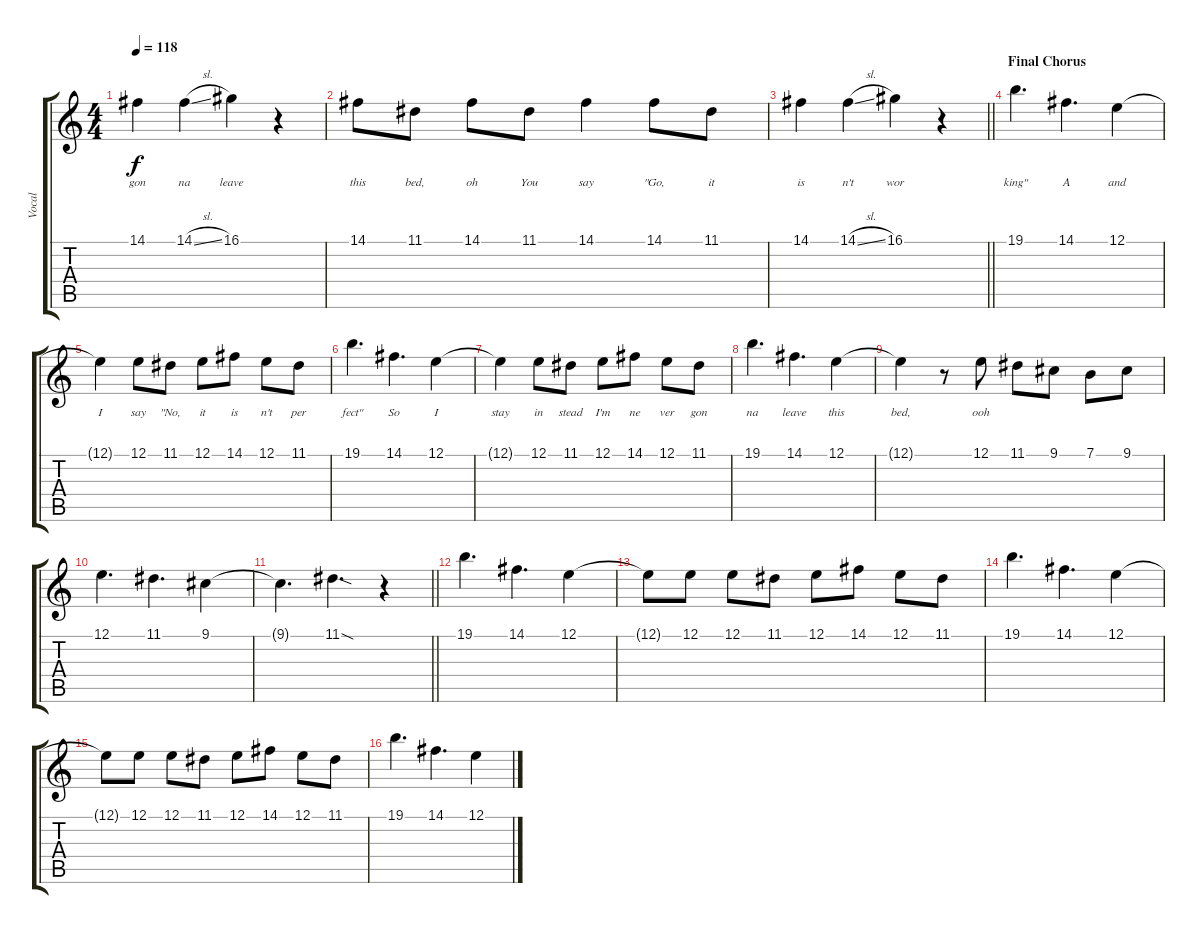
\track ("Vocal" "Vocal") {instrument lead2sawtooth}
\staff {score tabs}
\tuning (E4 B3 G3 D3 A2 E2) {hide}
\ts (4 4)
\tempo 118
\clef g2
\ks c
14.1.4{lyrics (0 "gon") lyrics (1 "") lyrics (2 "") lyrics (3 "") lyrics (4 "") dy f} 14.1{sl}.4{lyrics (0 "na") lyrics (1 "") lyrics (2 "") lyrics (3 "") lyrics (4 "")} 16.1.4{lyrics (0 "leave") lyrics (1 "") lyrics (2 "") lyrics (3 "") lyrics (4 "")} r.4 |
14.1.8{lyrics (0 "this") lyrics (1 "") lyrics (2 "") lyrics (3 "") lyrics (4 "")} 11.1.8{lyrics (0 "bed,") lyrics (1 "") lyrics (2 "") lyrics (3 "") lyrics (4 "")} 14.1.8{lyrics (0 "oh") lyrics (1 "") lyrics (2 "") lyrics (3 "") lyrics (4 "")} 11.1.8{lyrics (0 "You") lyrics (1 "") lyrics (2 "") lyrics (3 "") lyrics (4 "")} 14.1.4{lyrics (0 "say") lyrics (1 "") lyrics (2 "") lyrics (3 "") lyrics (4 "")} 14.1.8{lyrics (0 "\"Go,") lyrics (1 "") lyrics (2 "") lyrics (3 "") lyrics (4 "")} 11.1.8{lyrics (0 "it") lyrics (1 "") lyrics (2 "") lyrics (3 "") lyrics (4 "")} |
\barLineRight lightlight
14.1.4{lyrics (0 "is") lyrics (1 "") lyrics (2 "") lyrics (3 "") lyrics (4 "")} 14.1{sl}.4{lyrics (0 "n't") lyrics (1 "") lyrics (2 "") lyrics (3 "") lyrics (4 "")} 16.1.4{lyrics (0 "wor") lyrics (1 "") lyrics (2 "") lyrics (3 "") lyrics (4 "")} r.4 |
\section ("" "Final Chorus")
19.1.4{d lyrics (0 "king\"") lyrics (1 "") lyrics (2 "") lyrics (3 "") lyrics (4 "")} 14.1.4{d lyrics (0 "A") lyrics (1 "") lyrics (2 "") lyrics (3 "") lyrics (4 "")} 12.1.4{lyrics (0 "and") lyrics (1 "") lyrics (2 "") lyrics (3 "") lyrics (4 "")} |
12.1{t}.4{lyrics (0 "I") lyrics (1 "") lyrics (2 "") lyrics (3 "") lyrics (4 "")} 12.1.8{lyrics (0 "say") lyrics (1 "") lyrics (2 "") lyrics (3 "") lyrics (4 "")} 11.1.8{lyrics (0 "\"No,") lyrics (1 "") lyrics (2 "") lyrics (3 "") lyrics (4 "")} 12.1.8{lyrics (0 "it") lyrics (1 "") lyrics (2 "") lyrics (3 "") lyrics (4 "")} 14.1.8{lyrics (0 "is") lyrics (1 "") lyrics (2 "") lyrics (3 "") lyrics (4 "")} 12.1.8{lyrics (0 "n't") lyrics (1 "") lyrics (2 "") lyrics (3 "") lyrics (4 "")} 11.1.8{lyrics (0 "per") lyrics (1 "") lyrics (2 "") lyrics (3 "") lyrics (4 "")} |
19.1.4{d lyrics (0 "fect\"") lyrics (1 "") lyrics (2 "") lyrics (3 "") lyrics (4 "")} 14.1.4{d lyrics (0 "So") lyrics (1 "") lyrics (2 "") lyrics (3 "") lyrics (4 "")} 12.1.4{lyrics (0 "I") lyrics (1 "") lyrics (2 "") lyrics (3 "") lyrics (4 "")} |
12.1{t}.4{lyrics (0 "stay") lyrics (1 "") lyrics (2 "") lyrics (3 "") lyrics (4 "")} 12.1.8{lyrics (0 "in") lyrics (1 "") lyrics (2 "") lyrics (3 "") lyrics (4 "")} 11.1.8{lyrics (0 "stead") lyrics (1 "") lyrics (2 "") lyrics (3 "") lyrics (4 "")} 12.1.8{lyrics (0 "I'm") lyrics (1 "") lyrics (2 "") lyrics (3 "") lyrics (4 "")} 14.1.8{lyrics (0 "ne") lyrics (1 "") lyrics (2 "") lyrics (3 "") lyrics (4 "")} 12.1.8{lyrics (0 "ver") lyrics (1 "") lyrics (2 "") lyrics (3 "") lyrics (4 "")} 11.1.8{lyrics (0 "gon") lyrics (1 "") lyrics (2 "") lyrics (3 "") lyrics (4 "")} |
19.1.4{d lyrics (0 "na") lyrics (1 "") lyrics (2 "") lyrics (3 "") lyrics (4 "")} 14.1.4{d lyrics (0 "leave") lyrics (1 "") lyrics (2 "") lyrics (3 "") lyrics (4 "")} 12.1.4{lyrics (0 "this") lyrics (1 "") lyrics (2 "") lyrics (3 "") lyrics (4 "")} |
12.1{t}.4{lyrics (0 "bed,") lyrics (1 "") lyrics (2 "") lyrics (3 "") lyrics (4 "")} r.8 12.1.8{lyrics (0 "ooh") lyrics (1 "") lyrics (2 "") lyrics (3 "") lyrics (4 "")} 11.1.8 9.1.8 7.1.8 9.1.8 |
12.1.4{d} 11.1.4{d} 9.1.4 |
\barLineRight lightlight
9.1{t}.4{d} 11.1{sod}.4{d} r.4 |
19.1.4{d} 14.1.4{d} 12.1.4 |
12.1{t}.8 12.1.8 12.1.8 11.1.8 12.1.8 14.1.8 12.1.8 11.1.8 |
19.1.4{d} 14.1.4{d} 12.1.4 |
12.1{t}.8 12.1.8 12.1.8 11.1.8 12.1.8 14.1.8 12.1.8 11.1.8 |
19.1.4{d} 14.1.4{d} 12.1.4
